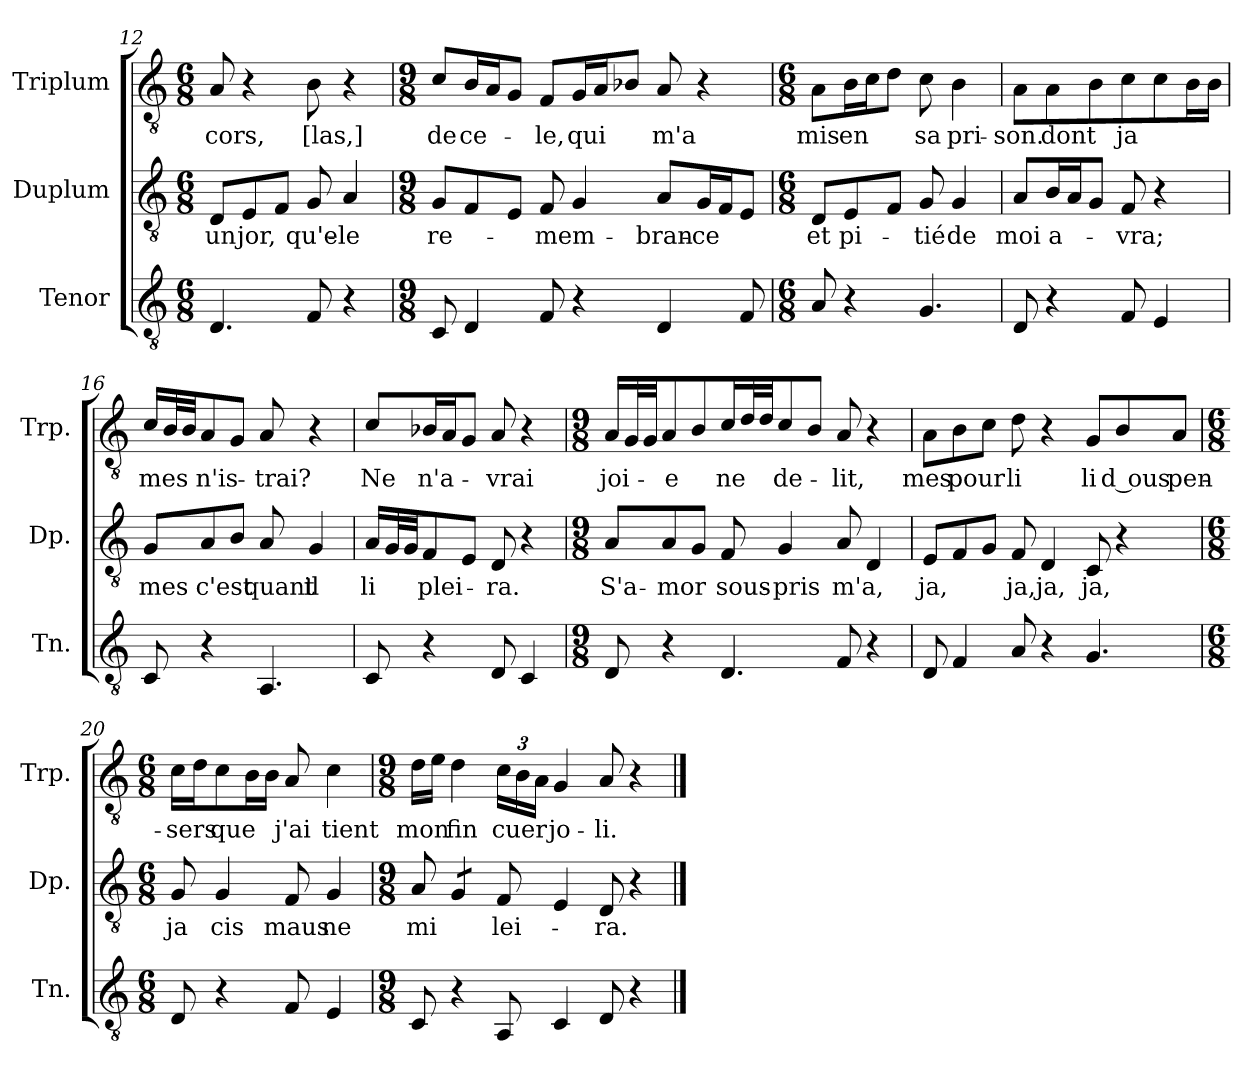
**kern	**kern	**text	**kern	**text
*part3	*part2	*part2	*part1	*part1
*staff3	*staff2	*staff2	*staff1	*staff1
*I"Tenor	*I"Duplum	*	*I"Triplum	*
*I'Tn.	*I'Dp.	*	*I'Trp.	*
*clefGv2	*clefGv2	*	*clefGv2	*
*k[]	*k[]	*	*k[]	*
*M6/8	*M6/8	*	*M6/8	*
=12	=12	=12	=12	=12
!	!	!LO:LY:b	!	!LO:LY:b
4.D/	8D/L	un	8A/	-cors,
!	!	!LO:LY:b	!	!
.	8E/	jor,	4r	.
.	8F/J	.	.	.
!	!	!LO:LY:b	!	!LO:LY:b
8F/	8G/	qu'e-	8B\	[las,]
!	!	!LO:LY:b	!	!
4r	4A/	-le	4r	.
!!LO:PB:g=z
=13	=13	=13	=13	=13
*M9/8	*M9/8	*	*M9/8	*
!	!	!LO:LY:b	!	!LO:LY:b
8C/	8G/L	re-	8c/L	de
!	!	!	!	!LO:LY:b
4D/	8F/	.	16B/L	ce-
.	.	.	16A/J	.
.	8E/J	.	8G/J	.
!	!	!LO:LY:b	!	!LO:LY:b
8F/	8F/	-mem-	8F/L	-le,
!	!	!	!	!LO:LY:b
4r	4G/	.	16G/L	qui
.	.	.	16A/J	.
.	.	.	8B-X/J	.
!	!	!LO:LY:b	!	!LO:LY:b
4D/	8A/L	-bran-	8A/	m'a
!	!	!LO:LY:b	!	!
.	16G/L	-ce	4r	.
.	16F/J	.	.	.
8F/	8E/J	.	.	.
=14	=14	=14	=14	=14
*M6/8	*M6/8	*	*M6/8	*
!	!	!LO:LY:b	!	!LO:LY:b
8A/	8D/L	et	8A\L	mis
!	!	!LO:LY:b	!	!LO:LY:b
4r	8E/	pi-	16B\L	en
.	.	.	16c\J	.
.	8F/J	.	8d\J	.
!	!	!LO:LY:b	!	!LO:LY:b
4.G/	8G/	-tié	8c\	sa
!	!	!LO:LY:b	!	!LO:LY:b
.	4G/	de	4B\	pri-
=15	=15	=15	=15	=15
!	!	!LO:LY:b	!	!LO:LY:b
8D/	8A/L	moi	8A/L	-son.
!	!	!LO:LY:b	!	!LO:LY:b
4r	16B/L	a-	8A/	dont
.	16A/J	.	.	.
.	8G/J	.	8B/J	.
!	!	!LO:LY:b	!	!LO:LY:b
8F/	8F/	-vra;	8c\L	ja
4E/	4r	.	8c\	.
*	*	*	*tremolo	*
.	.	.	16B\	.
.	.	.	16B\JJ	.
*	*	*	*Xtremolo	*
=16	=16	=16	=16	=16
!	!	!LO:LY:b	!	!LO:LY:b
8C/	8G/L	mes	16c/LL	mes
*	*	*	*tremolo	*
.	.	.	32B/	.
.	.	.	32B/JJJ	.
*	*	*	*Xtremolo	*
!	!	!LO:LY:b	!	!LO:LY:b
4r	8A/	c'est	8A/	n'is-
.	8B/J	.	8G/J	.
!	!	!LO:LY:b	!	!LO:LY:b
4.AA/	8A/	quant	8A/	-trai?
!	!	!LO:LY:b	!	!
.	4G/	il	4r	.
!!LO:LB:g=z
=17	=17	=17	=17	=17
!	!	!LO:LY:b	!	!LO:LY:b
8C/	16A/LL	li	8c/L	Ne
*	*tremolo	*	*	*
.	32G/	.	.	.
.	32G/JJJ	.	.	.
*	*Xtremolo	*	*	*
!	!	!LO:LY:b	!	!LO:LY:b
4r	8F/	plei-	16B-X/L	n'a-
.	.	.	16A/J	.
.	8E/J	.	8G/J	.
!	!	!LO:LY:b	!	!LO:LY:b
8D/	8D/	-ra.	8A/	-vrai
4C/	4r	.	4r	.
=18	=18	=18	=18	=18
*M9/8	*M9/8	*	*M9/8	*
!	!	!LO:LY:b	!	!LO:LY:b
8D/	8A/L	S'a-	16A/LL	joi-
*	*	*	*tremolo	*
.	.	.	32G/	.
.	.	.	32G/JJJ	.
*	*	*	*Xtremolo	*
!	!	!LO:LY:b	!	!LO:LY:b
4r	8A/	-mor	8A/	-e
.	8G/J	.	8B/J	.
!	!	!LO:LY:b	!	!LO:LY:b
4.D/	8F/	sous-	16c\LL	ne
*	*	*	*tremolo	*
.	.	.	32d\	.
.	.	.	32d\JJJ	.
*	*	*	*Xtremolo	*
!	!	!LO:LY:b	!	!LO:LY:b
.	4G/	-pris	8c\	de-
.	.	.	8B\J	.
!	!	!LO:LY:b	!	!LO:LY:b
8F/	8A/	m'a,	8A/	-lit,
4r	4D/	.	4r	.
=19	=19	=19	=19	=19
!	!	!LO:LY:b	!	!LO:LY:b
8D/	8E/L	ja,	8A\L	mes
!	!	!	!	!LO:LY:b
4F/	8F/	.	8B\	pour
.	8G/J	.	8c\J	.
!	!	!LO:LY:b	!	!LO:LY:b
8A/	8F/	ja,	8d\	li
!	!	!LO:LY:b	!	!
4r	4D/	ja,	4r	.
!	!	!LO:LY:b	!	!LO:LY:b
4.G/	8C/	ja,	8G/L	li
!	!	!	!	!LO:LY:b
.	4r	.	8B/	d ous
!	!	!	!	!LO:LY:b
.	.	.	8A/J	pen-
=20	=20	=20	=20	=20
*M6/8	*M6/8	*	*M6/8	*
!	!	!LO:LY:b	!	!LO:LY:b
8D/	8G/	ja	16c\LL	-sers
.	.	.	16d\J	.
!	!	!LO:LY:b	!	!LO:LY:b
4r	4G/	cis	8c\	que
*	*	*	*tremolo	*
.	.	.	16B\	.
.	.	.	16B\JJ	.
*	*	*	*Xtremolo	*
!	!	!LO:LY:b	!	!LO:LY:b
8F/	8F/	maus	8A/	j'ai
!	!	!LO:LY:b	!	!LO:LY:b
4E/	4G/	ne	4c\	tient
!!LO:LB:g=z
=21	=21	=21	=21	=21
*M9/8	*M9/8	*	*M9/8	*
!	!	!LO:LY:b	!	!LO:LY:b
8C/	8A/	mi	16d\LL	mon
.	.	.	16e\JJ	.
!	!	!	!	!LO:LY:b
*	*tremolo	*	*	*
4r	8G/L	.	4d\	fin
.	8G/J	.	.	.
*	*Xtremolo	*	*	*
!	!	!LO:LY:b	!	!
*	*	*	*Xbrackettup	*
!	!	!	!	!LO:LY:b
8AA/	8F/	lei-	24c\LL	cuer
.	.	.	24B\	.
.	.	.	24A\JJ	.
!	!	!	!	!LO:LY:b
4C/	4E/	.	4G/	jo-
!	!	!LO:LY:b	!	!LO:LY:b
8D/	8D/	-ra.	8A/	-li.
4r	4r	.	4r	.
==	==	==	==	==
*-	*-	*-	*-	*-
